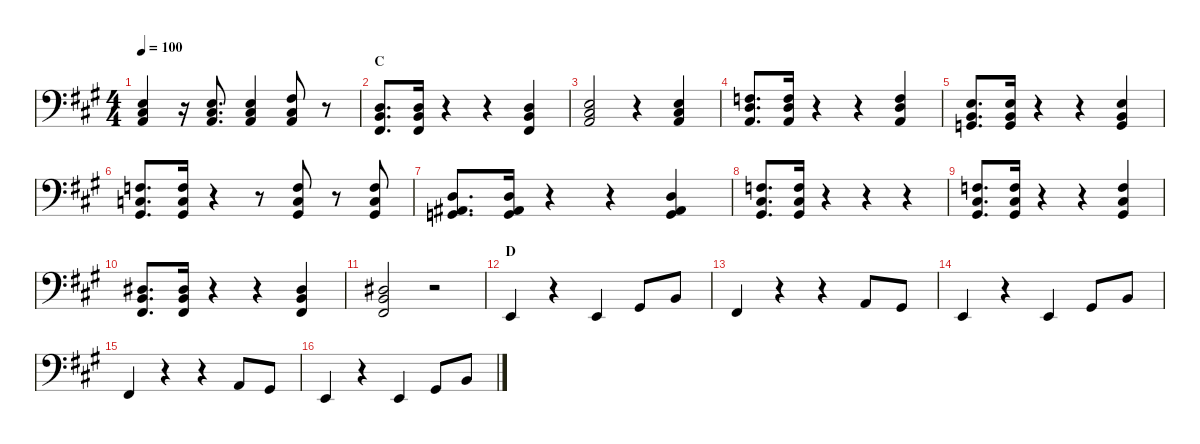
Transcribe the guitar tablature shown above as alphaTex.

\defaultSystemsLayout 4
\hideDynamics
\bracketExtendMode nobrackets
\singleTrackTrackNamePolicy hidden
\multiTrackTrackNamePolicy hidden
\otherSystemsTrackNameOrientation horizontal
\track ("Left hand" "pno.") {instrument acousticgrandpiano}
\staff {score}
\tuning (C3 G2 Eb2 Bb1 F1 C1 G0)
\ts (4 4)
\tempo 100
\clef f4
\ks a
(1.1{acc #} 2.2{acc forcenatural} 13.3{acc forcenatural}).4{dy f beam Up} r.16{beam Up} (1.1{acc #} 2.2{acc forcenatural} 13.3{acc forcenatural}).8{d beam Up} (4.1{acc forcenatural} 2.2{acc forcenatural} 10.3{acc #}).4{beam Up} (6.2{acc #} 15.3{acc #} 11.4{acc forcenatural}).8{beam Up} r.8{beam Up} |
\section ("" "C")
(2.1{acc forcenatural} 4.2{acc forcenatural} 3.3{acc #}).8{d beam Up} (2.1{acc forcenatural} 4.2{acc forcenatural} 3.3{acc #}).16{beam Up} r.4{beam Up} r.4{beam Up} (2.1{acc forcenatural} 4.2{acc forcenatural} 3.3{acc #}).4{beam Up} |
(6.3{acc forcenatural} 18.4{acc forcenatural} 20.5{acc #}).2{beam Up} r.4{beam Up} (1.1{acc #} 9.2{acc forcenatural} 6.3{acc forcenatural}).4{beam Up} |
(2.1{acc forcenatural} 10.2{acc forcenatural} 6.3{acc forcenatural}).8{d beam Up} (2.1{acc forcenatural} 10.2{acc forcenatural} 6.3{acc forcenatural}).16{beam Up} r.4{beam Up} r.4{beam Up} (2.1{acc forcenatural} 6.3{acc forcenatural} 19.4{acc forcenatural}).4{beam Up} |
(4.1{acc forcenatural} 4.2{acc forcenatural} 4.3{acc forcenatural}).8{d beam Up} (4.1{acc forcenatural} 4.2{acc forcenatural} 4.3{acc forcenatural}).16{beam Up} r.4{beam Up} r.4{beam Up} (4.1{acc forcenatural} 4.2{acc forcenatural} 4.3{acc forcenatural}).4{beam Up} |
(0.1{acc forcenatural} 1.2{acc #} 14.3{acc forcenatural}).8{d beam Up} (0.1{acc forcenatural} 1.2{acc #} 14.3{acc forcenatural}).16{beam Up} r.4{beam Up} r.8{beam Up} (0.1{acc forcenatural} 1.2{acc #} 14.3{acc forcenatural}).8{beam Up} r.8{beam Up} (0.1{acc forcenatural} 1.2{acc #} 14.3{acc forcenatural}).8{beam Up} |
(2.1{acc forcenatural} 0.2{acc forcenatural} 7.3{acc #}).8{d beam Up} (2.1{acc forcenatural} 0.2{acc forcenatural} 7.3{acc #}).16{beam Up} r.4{beam Up} r.4{beam Up} (2.1{acc forcenatural} 0.2{acc forcenatural} 7.3{acc #}).4{beam Up} |
(1.1{acc #} 1.2{acc #} 14.3{acc forcenatural}).8{d beam Up} (1.1{acc #} 1.2{acc #} 14.3{acc forcenatural}).16{beam Up} r.4{beam Up} r.4{beam Up} r.4{beam Up} |
(1.1{acc #} 1.2{acc #} 14.3{acc forcenatural}).8{d beam Up} (1.1{acc #} 1.2{acc #} 14.3{acc forcenatural}).16{beam Up} r.4{beam Up} r.4{beam Up} (1.1{acc #} 1.2{acc #} 14.3{acc forcenatural}).4{beam Up} |
(3.1{acc #} 4.2{acc forcenatural} 3.3{acc #}).8{d beam Up} (3.1{acc #} 4.2{acc forcenatural} 3.3{acc #}).16{beam Up} r.4{beam Up} r.4{beam Up} (3.1{acc #} 4.2{acc forcenatural} 3.3{acc #}).4{beam Up} |
(3.1{acc #} 4.2{acc forcenatural} 3.3{acc #}).2{beam Up} r.2{beam Up} |
\section ("" "D")
1.3{acc forcenatural}.4{dy fff beam Up} r.4{beam Up} 1.3{acc forcenatural}.4{beam Up} 5.3{acc #}.8{beam Up} 8.3{acc forcenatural}.8{beam Up} |
3.3{acc #}.4{beam Up} r.4{beam Up} r.4{beam Up} 6.3{acc forcenatural}.8{beam Up} 5.3{acc #}.8{beam Up} |
1.3{acc forcenatural}.4{beam Up} r.4{beam Up} 1.3{acc forcenatural}.4{beam Up} 5.3{acc #}.8{beam Up} 8.3{acc forcenatural}.8{beam Up} |
3.3{acc #}.4{beam Up} r.4{beam Up} r.4{beam Up} 6.3{acc forcenatural}.8{beam Up} 5.3{acc #}.8{beam Up} |
1.3{acc forcenatural}.4{beam Up} r.4{beam Up} 1.3{acc forcenatural}.4{beam Up} 5.3{acc #}.8{beam Up} 8.3{acc forcenatural}.8{beam Up}
